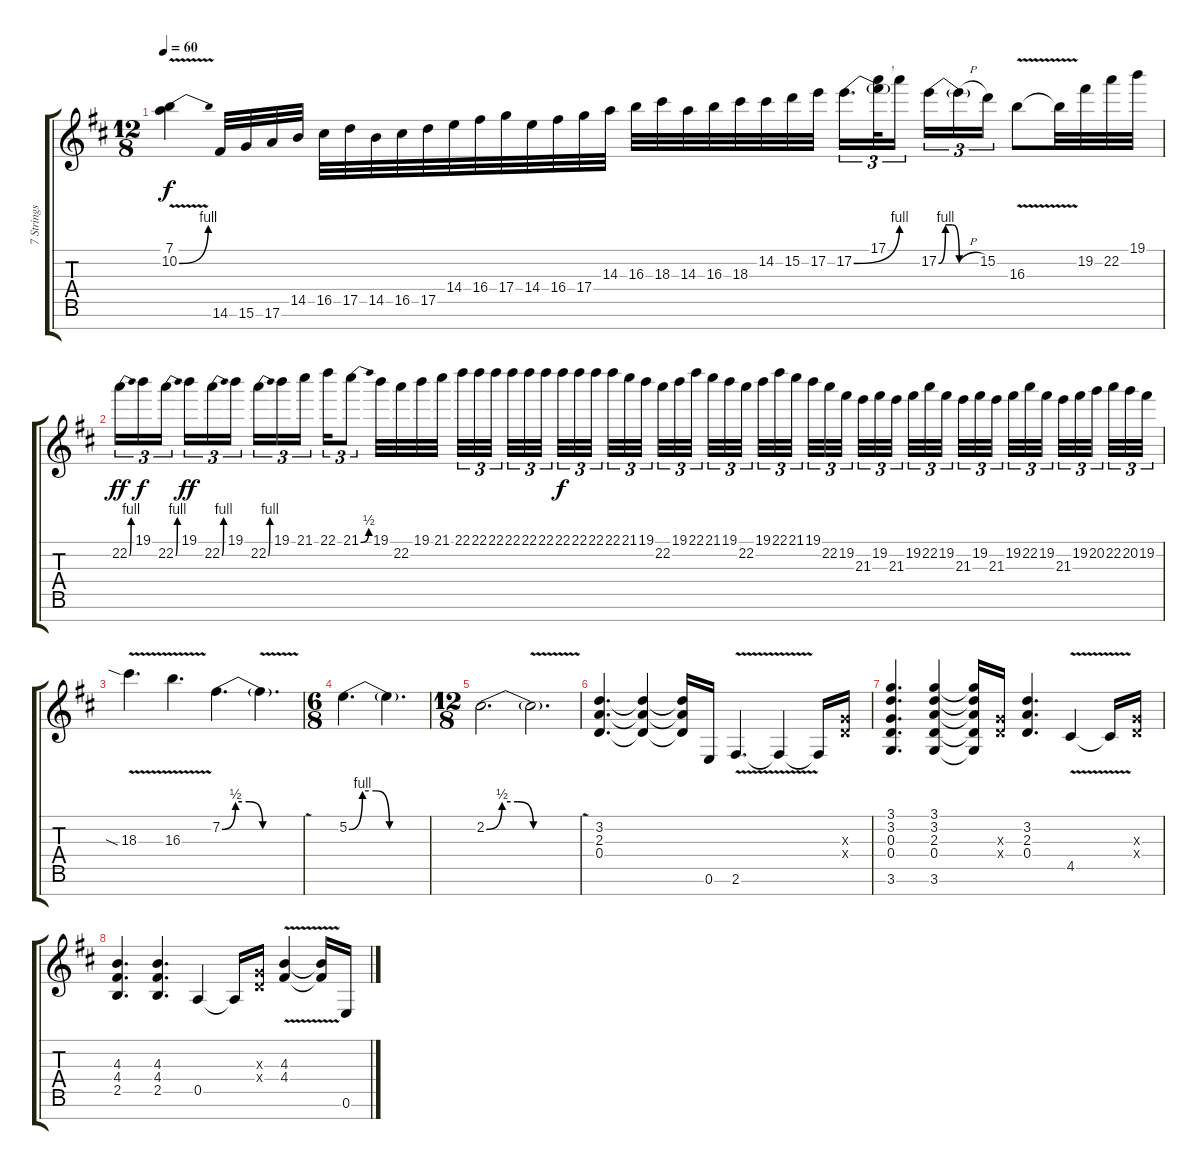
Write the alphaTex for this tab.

\track ("7 Strings Guitar - John Petrucci" "7 Strings ") {instrument distortionguitar}
\staff {score tabs}
\tuning (E4 B3 G3 D3 A2 E2 B1) {hide}
\ts (12 8)
\tempo 60
\clef g2
\ks d
(7.1 10.2{be (bend 0 0 60 4) v}).4{dy f} 14.6.32 15.6.32 17.6.32 14.5.32 16.5.32 17.5.32 14.5.32 16.5.32 17.5.32 14.4.32 16.4.32 17.4.32 14.4.32 16.4.32 17.4.32 14.3.32 16.3.32 18.3.32 14.3.32 16.3.32 18.3.32 14.2.32 15.2.32 17.2.32{beam splitsecondary} 17.2{be (bend 0 0 60 4)}.16{d tu (3 2)} (17.1 17.2{t}).32{tu (3 2)} 17.1{t}.16{tu (3 2)} 17.2{be (custom 0 0 10 4 20 4 30 0 60 0)}.16{tu (3 2)} 17.2{h t}.16{tu (3 2)} 15.2.16{tu (3 2)} 16.3{v}.8 16.3{t}.32 19.2.32 22.2.32 19.1.32 |
22.2{be (bend 0 0 60 4)}.16{tu (3 2) dy ff} 19.1.16{tu (3 2) dy f} 22.2{be (bend 0 0 60 4)}.16{tu (3 2) beam splitsecondary} 19.1.16{tu (3 2) dy ff} 22.2{be (bend 0 0 60 4)}.16{tu (3 2)} 19.1.16{tu (3 2) beam splitsecondary} 22.2{be (bend 0 0 60 4)}.16{tu (3 2)} 19.1.16{tu (3 2)} 21.1.16{tu (3 2)} 22.1.16{tu (3 2)} 21.1{be (bend 0 0 60 2)}.8{tu (3 2)} 19.1.32 22.2.32 19.1.32 21.1.32{beam splitsecondary} 22.1.32{tu (3 2)} 22.1.32{tu (3 2)} 22.1.32{tu (3 2) beam splitsecondary} 22.1.32{tu (3 2)} 22.1.32{tu (3 2)} 22.1.32{tu (3 2)} 22.1.32{tu (3 2) dy f} 22.1.32{tu (3 2)} 22.1.32{tu (3 2) beam splitsecondary} 22.1.32{tu (3 2)} 21.1.32{tu (3 2)} 19.1.32{tu (3 2) beam splitsecondary} 22.2.32{tu (3 2)} 19.1.32{tu (3 2)} 22.1.32{tu (3 2) beam splitsecondary} 21.1.32{tu (3 2)} 19.1.32{tu (3 2)} 22.2.32{tu (3 2) beam splitsecondary} 19.1.32{tu (3 2)} 22.1.32{tu (3 2)} 21.1.32{tu (3 2) beam splitsecondary} 19.1.32{tu (3 2)} 22.2.32{tu (3 2)} 19.2.32{tu (3 2)} 21.3.32{tu (3 2)} 19.2.32{tu (3 2)} 21.3.32{tu (3 2) beam splitsecondary} 19.2.32{tu (3 2)} 22.2.32{tu (3 2)} 19.2.32{tu (3 2) beam splitsecondary} 21.3.32{tu (3 2)} 19.2.32{tu (3 2)} 21.3.32{tu (3 2) beam splitsecondary} 19.2.32{tu (3 2)} 22.2.32{tu (3 2)} 19.2.32{tu (3 2) beam splitsecondary} 21.3.32{tu (3 2)} 19.2.32{tu (3 2)} 20.2.32{tu (3 2) beam splitsecondary} 22.2.32{tu (3 2)} 20.2.32{tu (3 2)} 19.2.32{tu (3 2)} |
18.3{v sia}.4{d} 16.3{v}.4{d} 7.2{be (custom 0 0 10 2 20 2 30 0 60 0)}.4{d} 7.2{v t}.4{d} |
\ts (6 8)
5.2{be (custom 0 0 10 4 20 4 30 0 60 0)}.4{d} 5.2{t}.4{d} |
\ts (12 8)
2.2{be (custom 0 0 10 2 20 2 30 0 60 0)}.2{d} 2.2{v t}.2{d} |
(3.2 2.3 0.4).4{d} (3.2{t} 2.3{t} 0.4{t}).4 (3.2{t} 2.3{t} 0.4{t}).16 0.6.16 2.6{v}.4{d} 2.6{t}.4 2.6{t}.16 (0.3{x} 0.4{x}).16 |
(3.1 3.2 0.3 0.4 3.6).4{d} (3.1 3.2 2.3 0.4 3.6).4 (3.1{t} 3.2{t} 2.3{t} 0.4{t} 3.6{t}).16 (0.3{x} 0.4{x}).16 (3.2 2.3 0.4).4{d} 4.5{v}.4 4.5{t}.16 (0.3{x} 0.4{x}).16 |
(4.3 4.4 2.5).4{d} (4.3 4.4 2.5).4{d} 0.5.4 0.5{t}.16 (0.3{x} 0.4{x}).16 (4.3{v} 4.4{v}).4 (4.3{t} 4.4{t}).16 0.6.16
